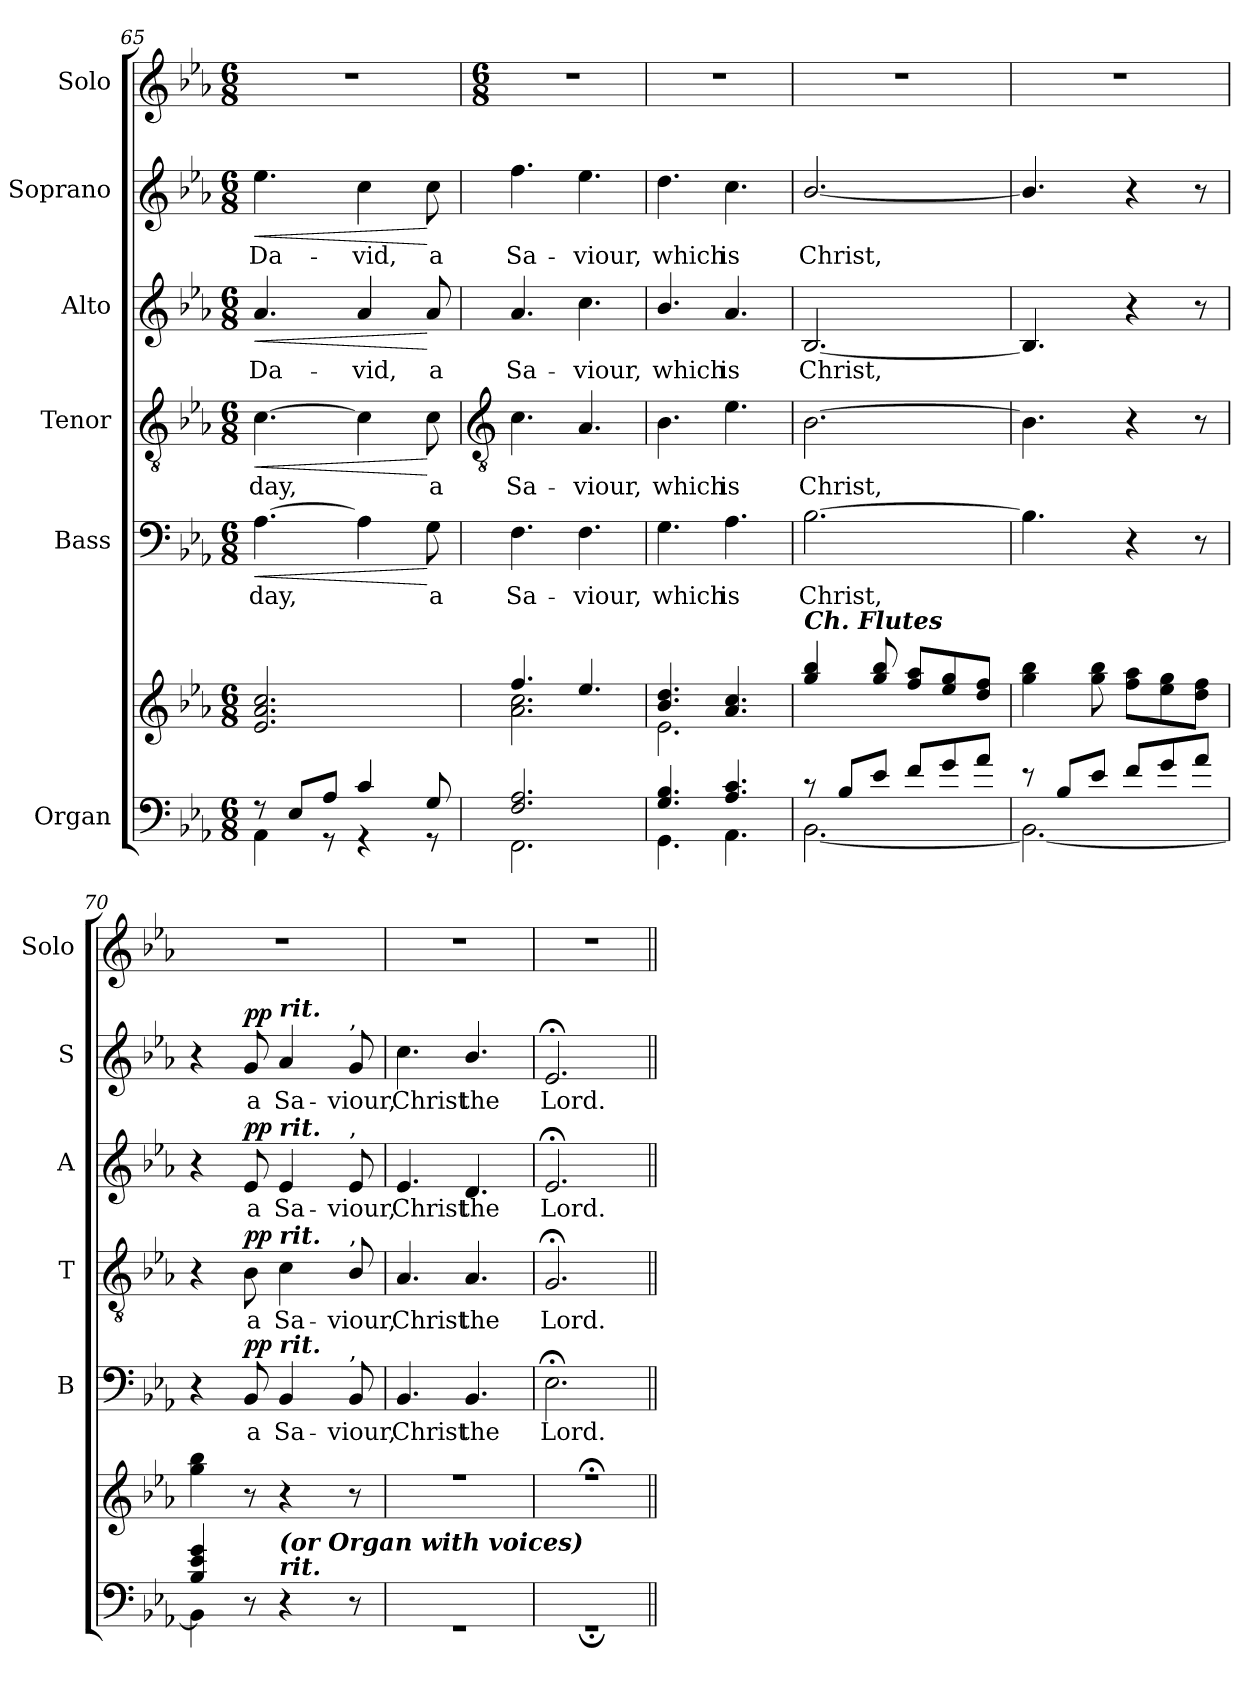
**kern	**kern	**kern	**text	**dynam	**kern	**text	**dynam	**kern	**text	**dynam	**kern	**text	**dynam	**kern
*part6	*part6	*part5	*part5	*part5	*part4	*part4	*part4	*part3	*part3	*part3	*part2	*part2	*part2	*part1
*staff7	*staff6	*staff5	*staff5	*staff5	*staff4	*staff4	*staff4	*staff3	*staff3	*staff3	*staff2	*staff2	*staff2	*staff1
*I"Organ	*	*I"Bass	*	*	*I"Tenor	*	*	*I"Alto	*	*	*I"Soprano	*	*	*I"Solo
*	*	*I'B	*	*	*I'T	*	*	*I'A	*	*	*I'S	*	*	*I'Solo
*clefF4	*clefG2	*clefF4	*	*	*clefGv2	*	*	*clefG2	*	*	*clefG2	*	*	*clefG2
*k[b-e-a-]	*k[b-e-a-]	*k[b-e-a-]	*	*	*k[b-e-a-]	*	*	*k[b-e-a-]	*	*	*k[b-e-a-]	*	*	*k[b-e-a-]
*E-:	*E-:	*E-:	*	*	*E-:	*	*	*E-:	*	*	*E-:	*	*	*E-:
*M6/8	*M6/8	*M6/8	*	*	*M6/8	*	*	*M6/8	*	*	*M6/8	*	*	*M6/8
=65	=65	=65	=65	=65	=65	=65	=65	=65	=65	=65	=65	=65	=65	=65
*^	*^	*	*	*	*	*	*	*	*	*	*	*	*	*
!	!	!	!	!	!LO:LY:b	!LO:HP:b	!	!LO:LY:b	!LO:HP:b	!	!LO:LY:b	!LO:HP:b	!	!LO:LY:b	!LO:HP:b	!
8r	4AA-\	2.e- 2.a- 2.cc	2ryy	[4.A-	day,	<	[4.c	day,	<	4.a-	Da-	<	4.ee-	Da-	<	2.r
8E-/L	.	.	.	.	.	.	.	.	.	.	.	.	.	.	.	.
8A-/J	8r	.	.	.	.	.	.	.	.	.	.	.	.	.	.	.
!	!	!	!	!	!	!	!	!	!	!	!LO:LY:b	!	!	!LO:LY:b	!	!
4c/	4r	.	.	4A-]	.	.	4c]	.	.	4a-	-vid,	.	4cc	-vid,	.	.
.	.	.	8ryy	.	.	.	.	.	.	.	.	.	.	.	.	.
!	!	!	!	!	!LO:LY:b	!	!	!LO:LY:b	!	!	!LO:LY:b	!	!	!LO:LY:b	!	!
8G/	8r	.	8ryy	8G	a	[	8c	a	[	8a-	a	[	8cc	a	[	.
!!LO:LB:g=z
=66	=66	=66	=66	=66	=66	=66	=66	=66	=66	=66	=66	=66	=66	=66	=66	=66
*	*	*	*	*	*	*	*clefGv2	*	*	*	*	*	*	*	*	*
*	*	*	*	*	*	*	*	*	*	*	*	*	*	*	*	*M6/8
!	!	!	!	!	!LO:LY:b	!	!	!LO:LY:b	!	!	!LO:LY:b	!	!	!LO:LY:b	!	!
2.F/ 2.A-/	2.FF\	4.ff/	2.a-\ 2.cc\	4.F	Sa-	.	4.c	Sa-	.	4.a-	Sa-	.	4.ff	Sa-	.	2.r
!	!	!	!	!	!LO:LY:b	!	!	!LO:LY:b	!	!	!LO:LY:b	!	!	!LO:LY:b	!	!
.	.	4.ee-/	.	4.F	-viour,	.	4.A-	-viour,	.	4.cc	-viour,	.	4.ee-	-viour,	.	.
=67	=67	=67	=67	=67	=67	=67	=67	=67	=67	=67	=67	=67	=67	=67	=67	=67
!	!	!	!	!	!LO:LY:b	!	!	!LO:LY:b	!	!	!LO:LY:b	!	!	!LO:LY:b	!	!
4.G/ 4.B-/	4.GG\	4.b-/ 4.dd/	2.e-\	4.G	which	.	4.B-	which	.	4.b-/	which	.	4.dd	which	.	2.r
!	!	!	!	!	!LO:LY:b	!	!	!LO:LY:b	!	!	!LO:LY:b	!	!	!LO:LY:b	!	!
4.A-/ 4.c/	4.AA-\	4.a-/ 4.cc/	.	4.A-	is	.	4.e-	is	.	4.a-	is	.	4.cc	is	.	.
=68	=68	=68	=68	=68	=68	=68	=68	=68	=68	=68	=68	=68	=68	=68	=68	=68
!	!	!LO:TX:a:Bi:t=Ch. Flutes	!	!	!	!	!	!	!	!	!	!	!	!	!	!
!	!	!	!	!	!LO:LY:b	!	!	!LO:LY:b	!	!	!LO:LY:b	!	!	!LO:LY:b	!	!
8r	[2.BB-\	4gg 4bb-	2.ryy	[2.B-\	Christ,	.	[2.B-\	Christ,	.	[2.B-/	Christ,	.	[2.b-/	Christ,	.	2.r
8B-/L	.	.	.	.	.	.	.	.	.	.	.	.	.	.	.	.
8e-/J	.	8gg 8bb-	.	.	.	.	.	.	.	.	.	.	.	.	.	.
8f/L	.	8ff 8aa-L	.	.	.	.	.	.	.	.	.	.	.	.	.	.
8g/	.	8ee- 8gg	.	.	.	.	.	.	.	.	.	.	.	.	.	.
8a-/J	.	8dd 8ffJ	.	.	.	.	.	.	.	.	.	.	.	.	.	.
=69	=69	=69	=69	=69	=69	=69	=69	=69	=69	=69	=69	=69	=69	=69	=69	=69
8r	2.BB-\_	4gg 4bb-	2ryy	4.B-\]	.	.	4.B-\]	.	.	4.B-/]	.	.	4.b-/]	.	.	2.r
8B-/L	.	.	.	.	.	.	.	.	.	.	.	.	.	.	.	.
8e-/J	.	8gg 8bb-	.	.	.	.	.	.	.	.	.	.	.	.	.	.
8f/L	.	8ff 8aa-L	.	4r	.	.	4r	.	.	4r	.	.	4r	.	.	.
8g/	.	8ee- 8gg	8ryy	.	.	.	.	.	.	.	.	.	.	.	.	.
8a-/J	.	8dd 8ffJ	8ryy	8r	.	.	8r	.	.	8r	.	.	8r	.	.	.
=70	=70	=70	=70	=70	=70	=70	=70	=70	=70	=70	=70	=70	=70	=70	=70	=70
4B-/ 4e-/ 4g/	4BB-\]	4gg 4bb-	2ryy	4r	.	.	4r	.	.	4r	.	.	4r	.	.	2.r
!	!	!	!	!	!LO:LY:b	!LO:DY:b	!	!LO:LY:b	!LO:DY:b	!	!LO:LY:b	!LO:DY:b	!	!LO:LY:b	!LO:DY:b	!
2ryy	8r	8r	.	8BB-/	a	pp	8B-	a	pp	8e-	a	pp	8g	a	pp	.
!	!	!	!	!	!	!	!	!	!	!	!	!	!LO:TX:a:Bi:t=rit.	!	!	!
!	!	!	!	!	!	!	!	!	!	!LO:TX:a:Bi:t=rit.	!	!	!	!	!	!
!	!	!	!	!	!	!	!LO:TX:a:Bi:t=rit.	!	!	!	!	!	!	!	!	!
!	!	!	!	!LO:TX:a:Bi:t=rit.	!	!	!	!	!	!	!	!	!	!	!	!
!	!LO:TX:a:Bi:t=rit.	!	!	!	!	!	!	!	!	!	!	!	!	!	!	!
!	!LO:TX:a:Bi:t=(or Organ with voices)	!	!	!	!	!	!	!	!	!	!	!	!	!	!	!
!	!	!	!	!	!LO:LY:b	!	!	!LO:LY:b	!	!	!LO:LY:b	!	!	!LO:LY:b	!	!
.	4r	4r	.	4BB-/	Sa-	.	4c	Sa-	.	4e-	Sa-	.	4a-	Sa-	.	.
.	.	.	8ryy	.	.	.	.	.	.	.	.	.	.	.	.	.
!	!	!	!	!	!	!	!	!	!	!	!	!	!LO:TX:a:t=,	!	!	!
!	!	!	!	!	!	!	!	!	!	!LO:TX:a:t=,	!	!	!	!	!	!
!	!	!	!	!	!	!	!LO:TX:a:t=,	!	!	!	!	!	!	!	!	!
!	!	!	!	!LO:TX:a:t=,	!	!	!	!	!	!	!	!	!	!	!	!
!	!	!	!	!	!LO:LY:b	!	!	!LO:LY:b	!	!	!LO:LY:b	!	!	!LO:LY:b	!	!
.	8r	8r	8ryy	8BB-/	-viour,	.	8B-/	-viour,	.	8e-	-viour,	.	8g	-viour,	.	.
=71	=71	=71	=71	=71	=71	=71	=71	=71	=71	=71	=71	=71	=71	=71	=71	=71
!	!LO:N:vis=1	!LO:N:vis=1	!	!	!LO:LY:b	!	!	!LO:LY:b	!	!	!LO:LY:b	!	!	!LO:LY:b	!	!
2.ryy	2.r	2.r	2.ryy	4.BB-/	Christ	.	4.A-	Christ	.	4.e-	Christ	.	4.cc	Christ	.	2.r
!	!	!	!	!	!LO:LY:b	!	!	!LO:LY:b	!	!	!LO:LY:b	!	!	!LO:LY:b	!	!
.	.	.	.	4.BB-/	the	.	4.A-/	the	.	4.d/	the	.	4.b-/	the	.	.
=72	=72	=72	=72	=72	=72	=72	=72	=72	=72	=72	=72	=72	=72	=72	=72	=72
!	!LO:N:vis=1	!LO:N:vis=1	!	!	!LO:LY:b	!	!	!LO:LY:b	!	!	!LO:LY:b	!	!	!LO:LY:b	!	!
2.ryy	2.r;	2.r;<	2.ryy	2.E-;<	Lord.	.	2.G;<	Lord.	.	2.e-;<	Lord.	.	2.e-;<	Lord.	.	2.r
*v	*v	*	*	*	*	*	*	*	*	*	*	*	*	*	*	*
*	*v	*v	*	*	*	*	*	*	*	*	*	*	*	*	*
=||	=||	=||	=||	=||	=||	=||	=||	=||	=||	=||	=||	=||	=||	=||
*-	*-	*-	*-	*-	*-	*-	*-	*-	*-	*-	*-	*-	*-	*-
